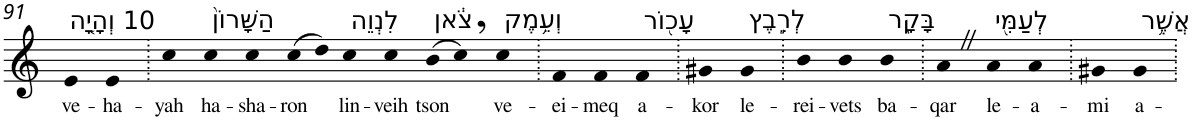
**kern	**text
*part1	*part1
*staff1	*staff1
*I"Piano	*
*I'Pno	*
!!LO:PB:g=z
*clefG2	*
*k[]	*
=91	=91
!LO:TX:a:t=10 וְהָיָ֤ה	!
!	!LO:LY:b
4e	ve-
!	!LO:LY:b
4e	-ha-
=92.	=92.
!	!LO:LY:b
4cc	-yah
!LO:TX:a:t=הַשָּׁרוֹן֙	!
!	!LO:LY:b
4cc	ha-
!	!LO:LY:b
4cc	-sha-
!	!LO:LY:b
(8cc	-ron
8dd)	.
!LO:TX:a:t=לִנְוֵה	!
!	!LO:LY:b
4cc	lin-
!	!LO:LY:b
4cc	-veih
!LO:TX:a:t=צֹ֔אן	!
!	!LO:LY:b
(8b	tson
8cc,)	.
!LO:TX:a:t=וְעֵ֥מֶק	!
!	!LO:LY:b
4cc	ve-
=93.	=93.
!	!LO:LY:b
4f	-ei-
!	!LO:LY:b
4f	-meq
!LO:TX:a:t=עָכ֖וֹר	!
!	!LO:LY:b
4f	a-
=94.	=94.
!	!LO:LY:b
4g#X	-kor
!LO:TX:a:t=לְרֵ֣בֶץ	!
!	!LO:LY:b
4g#	le-
=95.	=95.
!	!LO:LY:b
4b	-rei-
!	!LO:LY:b
4b	-vets
!LO:TX:a:t=בָּקָ֑ר	!
!	!LO:LY:b
4b	ba-
=96.	=96.
!	!LO:LY:b
4aZ	-qar
!LO:TX:a:t=לְעַמִּ֖י	!
!	!LO:LY:b
4a	le-
!	!LO:LY:b
4a	-a-
=97.	=97.
!	!LO:LY:b
4g#X	-mi
!LO:TX:a:t=אֲשֶׁ֥ר	!
!	!LO:LY:b
4g#	a-
=.	=.
*-	*-
